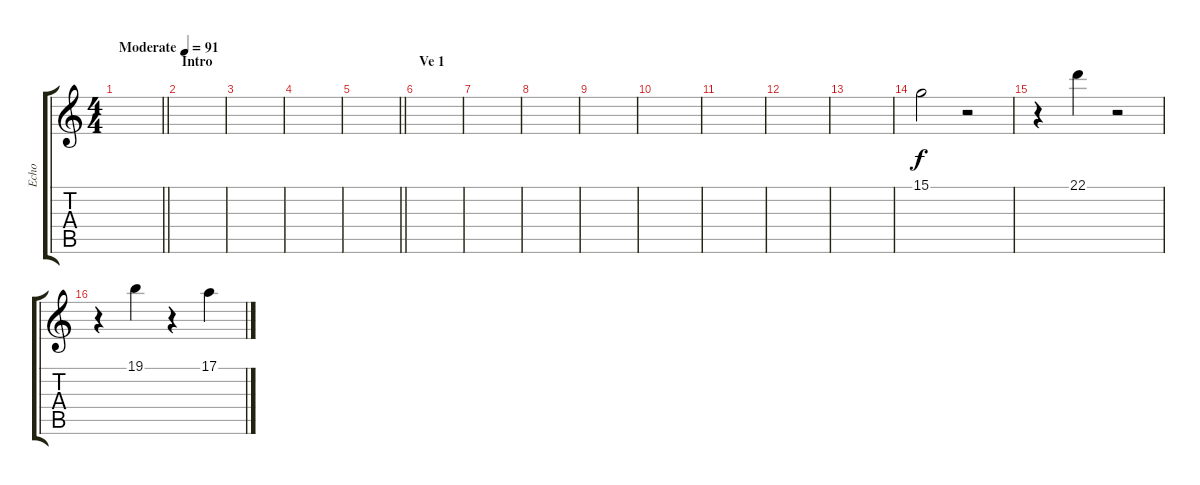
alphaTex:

\track ("Echo" "Echo") {instrument pad2warm}
\staff {score tabs}
\tuning (E4 B3 G3 D3 A2 E2) {hide}
\ts (4 4)
\tempo (91 "Moderate")
\clef g2
\barLineRight lightlight
\ks c
|
\section ("" "Intro")
|
|
|
\barLineRight lightlight
|
\section ("" "Ve 1")
|
|
|
|
|
|
|
|
15.1.2 r.2 |
r.4 22.1.4 r.2 |
r.4 19.1.4 r.4 17.1.4
